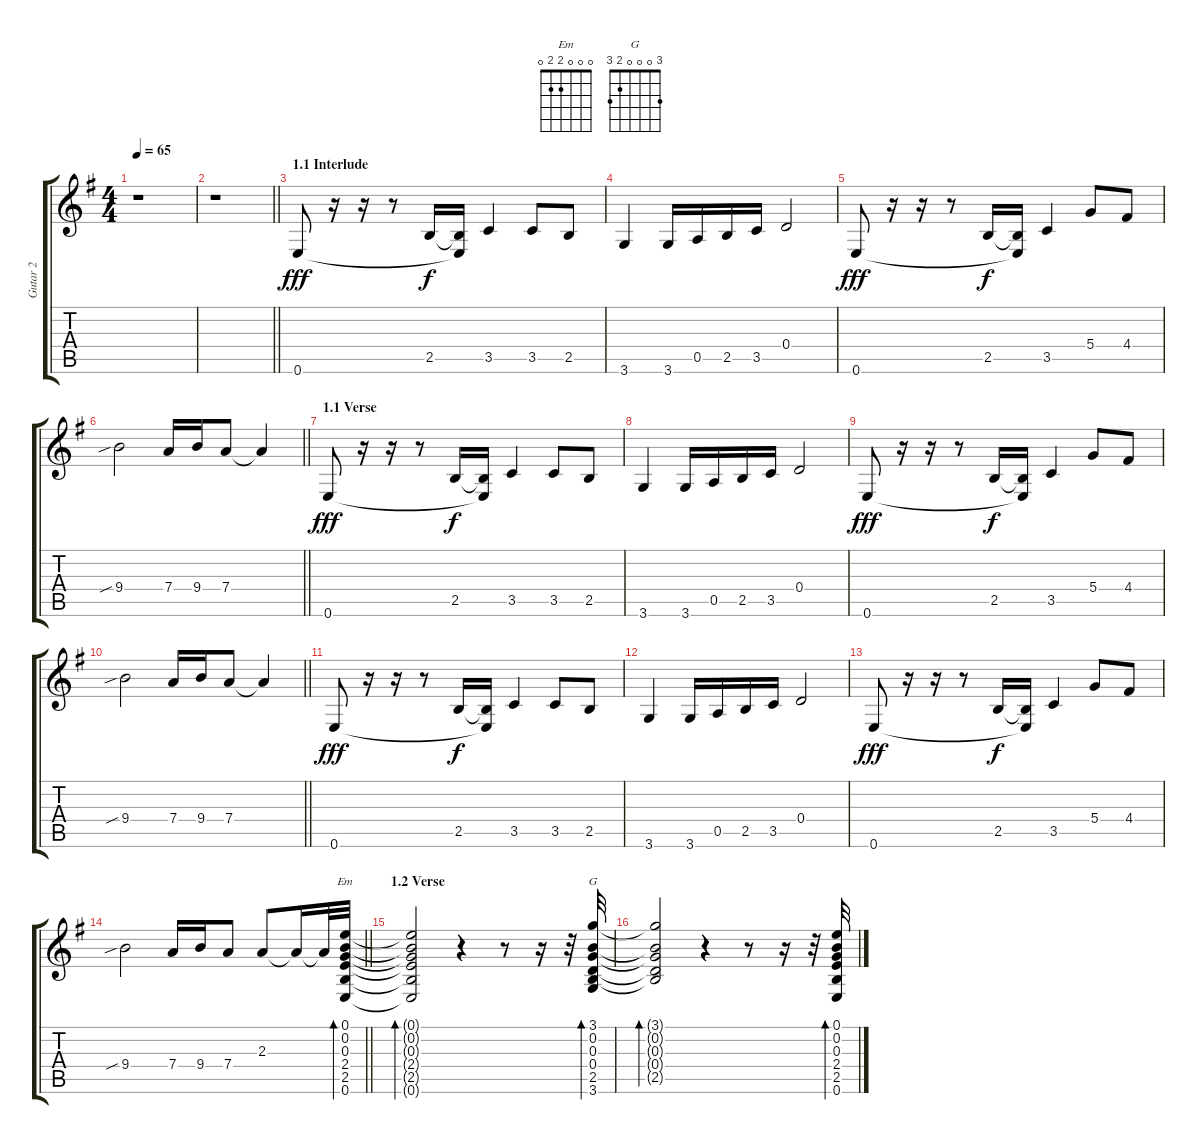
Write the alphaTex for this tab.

\track ("Gutar 2" "Gutar 2") {instrument acousticguitarsteel}
\staff {score tabs}
\tuning (E4 B3 G3 D3 A2 E2) {hide}
\chord ("Em" 0 0 0 2 2 0)
\chord ("G" 3 0 0 0 2 3)
\ts (4 4)
\tempo 65
\clef g2
\ks eminor
r.1{dy fff instrument acousticguitarsteel} |
\barLineRight lightlight
r.1 |
\section ("" "1.1 Interlude")
0.6.8 r.16 r.16 r.8 2.5.16{dy f} (2.5{t} 0.6{t}).16 3.5.4 3.5.8 2.5.8 |
3.6.4 3.6.16 0.5.16 2.5.16 3.5.16 0.4.2 |
0.6.8{dy fff} r.16 r.16 r.8 2.5.16{dy f} (2.5{t} 0.6{t}).16 3.5.4 5.4.8 4.4.8 |
\barLineRight lightlight
9.4{sib}.2 7.4.16 9.4.16 7.4.8 7.4{t}.4 |
\section ("" "1.1 Verse")
0.6.8{dy fff} r.16 r.16 r.8 2.5.16{dy f} (2.5{t} 0.6{t}).16 3.5.4 3.5.8 2.5.8 |
3.6.4 3.6.16 0.5.16 2.5.16 3.5.16 0.4.2 |
0.6.8{dy fff} r.16 r.16 r.8 2.5.16{dy f} (2.5{t} 0.6{t}).16 3.5.4 5.4.8 4.4.8 |
\barLineRight lightlight
9.4{sib}.2 7.4.16 9.4.16 7.4.8 7.4{t}.4 |
0.6.8{dy fff} r.16 r.16 r.8 2.5.16{dy f} (2.5{t} 0.6{t}).16 3.5.4 3.5.8 2.5.8 |
3.6.4 3.6.16 0.5.16 2.5.16 3.5.16 0.4.2 |
0.6.8{dy fff} r.16 r.16 r.8 2.5.16{dy f} (2.5{t} 0.6{t}).16 3.5.4 5.4.8 4.4.8 |
\barLineRight lightlight
9.4{sib}.2 7.4.16 9.4.16 7.4.8 2.3.8 2.3{t}.16 2.3{t}.32 (0.1 0.2 0.3 2.4 2.5 0.6).32{bd 120 ch "Em"} |
\section ("" "1.2 Verse")
(0.1{t} 0.2{t} 0.3{t} 2.4{t} 2.5{t} 0.6{t}).2{bd 120} r.4 r.8 r.16 r.32 (3.1 0.2 0.3 0.4 2.5 3.6).32{bd 120 ch "G"} |
(3.1{t} 0.2{t} 0.3{t} 0.4{t} 2.5{t}).2{bd 120} r.4 r.8 r.16 r.32 (0.1 0.2 0.3 2.4 2.5 0.6).32{bd 120}
